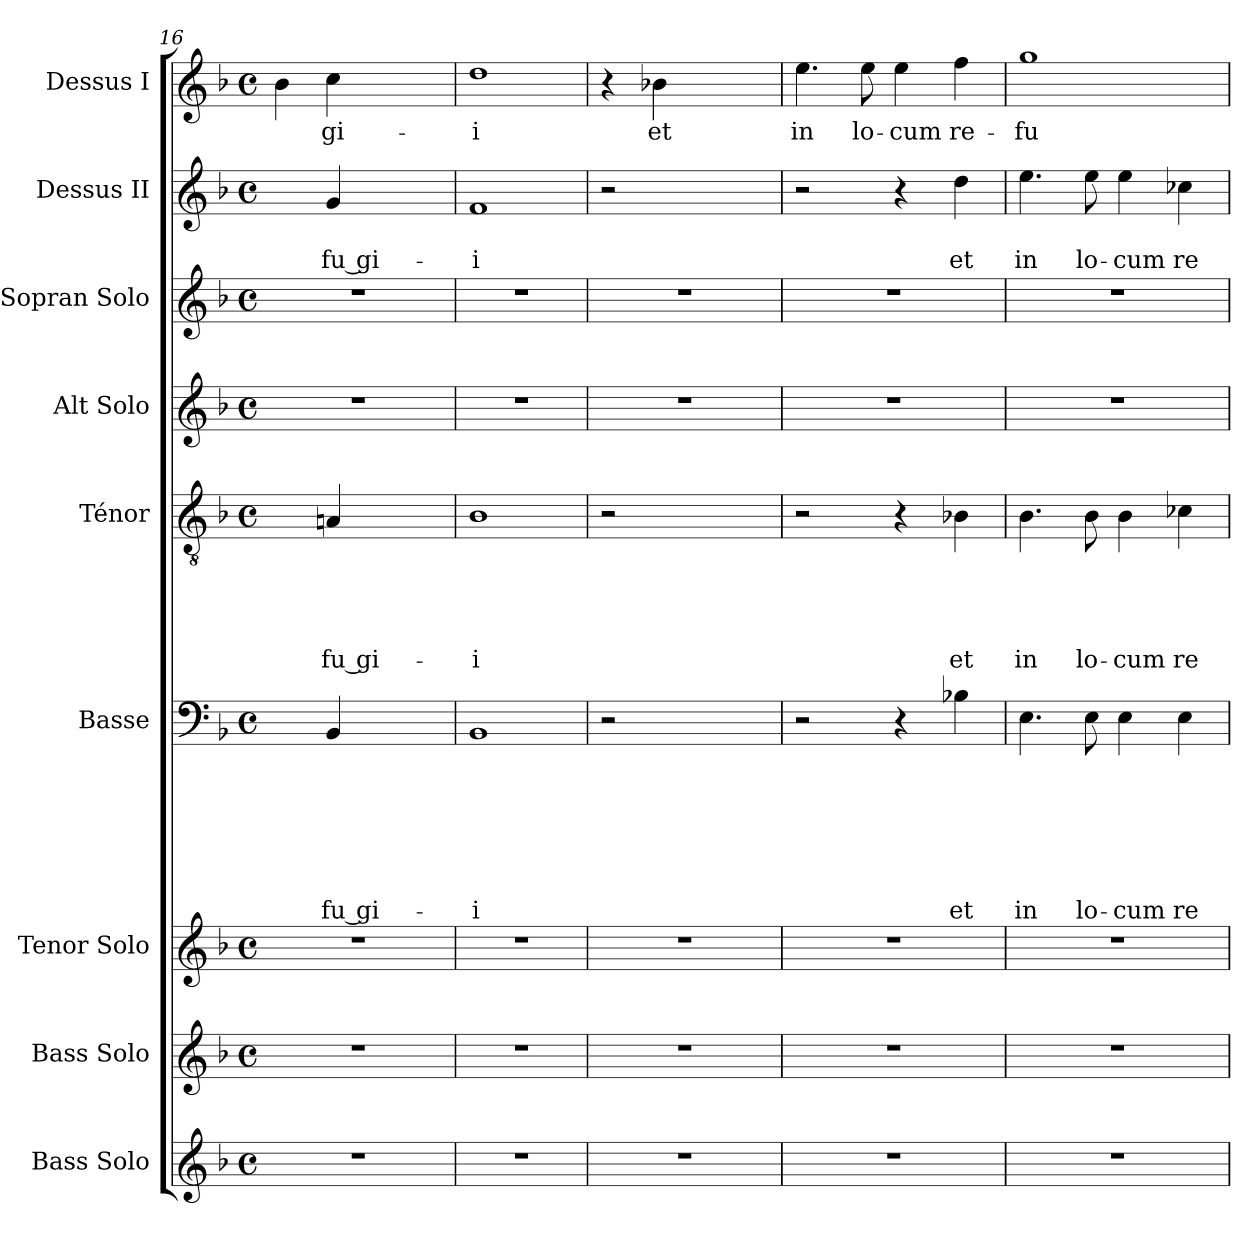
**kern	**kern	**kern	**kern	**text	**text	**text	**text	**text	**text	**text	**kern	**text	**text	**text	**text	**text	**kern	**kern	**kern	**text	**text	**kern	**text
*part9	*part8	*part7	*part6	*part6	*part6	*part6	*part6	*part6	*part6	*part6	*part5	*part5	*part5	*part5	*part5	*part5	*part4	*part3	*part2	*part2	*part2	*part1	*part1
*staff9	*staff8	*staff7	*staff6	*staff6	*staff6	*staff6	*staff6	*staff6	*staff6	*staff6	*staff5	*staff5	*staff5	*staff5	*staff5	*staff5	*staff4	*staff3	*staff2	*staff2	*staff2	*staff1	*staff1
*I"Bass Solo	*I"Bass Solo	*I"Tenor Solo	*I"Basse	*	*	*	*	*	*	*	*I"Ténor	*	*	*	*	*	*I"Alt Solo	*I"Sopran Solo	*I"Dessus II	*	*	*I"Dessus I	*
*	*	*	*I'Basse	*	*	*	*	*	*	*	*	*	*	*	*	*	*	*	*I'Dessus II	*	*	*I'Dessus I	*
*clefG2	*clefG2	*clefG2	*clefF4	*	*	*	*	*	*	*	*clefGv2	*	*	*	*	*	*clefG2	*clefG2	*clefG2	*	*	*clefG2	*
*ITrd7c12	*	*	*	*	*	*	*	*	*	*	*	*	*	*	*	*	*	*	*	*	*	*	*
*k[b-]	*k[b-]	*k[b-]	*k[b-]	*	*	*	*	*	*	*	*k[b-]	*	*	*	*	*	*k[b-]	*k[b-]	*k[b-]	*	*	*k[b-]	*
*F:	*F:	*F:	*F:	*	*	*	*	*	*	*	*F:	*	*	*	*	*	*F:	*F:	*F:	*	*	*F:	*
*M4/4	*M4/4	*M4/4	*M4/4	*	*	*	*	*	*	*	*M4/4	*	*	*	*	*	*M4/4	*M4/4	*M4/4	*	*	*M4/4	*
*met(c)	*met(c)	*met(c)	*met(c)	*	*	*	*	*	*	*	*met(c)	*	*	*	*	*	*met(c)	*met(c)	*met(c)	*	*	*met(c)	*
=16	=16	=16	=16	=16	=16	=16	=16	=16	=16	=16	=16	=16	=16	=16	=16	=16	=16	=16	=16	=16	=16	=16	=16
1r	1r	1r	4ryy	.	.	.	.	.	.	.	4ryy	.	.	.	.	.	1r	1r	4ryy	.	.	4b-\	.
!	!	!	!	!	!	!	!	!	!	!LO:LY:b:rj	!	!	!	!	!	!LO:LY:b:rj	!	!	!	!	!LO:LY:b:rj	!	!LO:LY:b
.	.	.	4BB-/	.	.	.	.	.	.	-fu gi-	4An/	.	.	.	.	-fu gi-	.	.	4g/	.	-fu gi-	4cc\	-gi-
.	.	.	2ryy	.	.	.	.	.	.	.	2ryy	.	.	.	.	.	.	.	2ryy	.	.	2ryy	.
=17	=17	=17	=17	=17	=17	=17	=17	=17	=17	=17	=17	=17	=17	=17	=17	=17	=17	=17	=17	=17	=17	=17	=17
!	!	!	!	!	!	!	!	!	!	!LO:LY:b:rj	!	!	!	!	!	!LO:LY:b:rj	!	!	!	!	!LO:LY:b:rj	!	!LO:LY:b:rj
1r	1r	1r	1BB-	.	.	.	.	.	.	-i	1B-	.	.	.	.	-i	1r	1r	1f	.	-i	1dd	-i
=18	=18	=18	=18	=18	=18	=18	=18	=18	=18	=18	=18	=18	=18	=18	=18	=18	=18	=18	=18	=18	=18	=18	=18
1r	1r	1r	2r	.	.	.	.	.	.	.	2r	.	.	.	.	.	1r	1r	2r	.	.	4r	.
!	!	!	!	!	!	!	!	!	!	!	!	!	!	!	!	!	!	!	!	!	!	!	!LO:LY:b
.	.	.	.	.	.	.	.	.	.	.	.	.	.	.	.	.	.	.	.	.	.	4b-X\	et
.	.	.	2ryy	.	.	.	.	.	.	.	2ryy	.	.	.	.	.	.	.	2ryy	.	.	2ryy	.
=19	=19	=19	=19	=19	=19	=19	=19	=19	=19	=19	=19	=19	=19	=19	=19	=19	=19	=19	=19	=19	=19	=19	=19
!	!	!	!	!	!	!	!	!	!	!	!	!	!	!	!	!	!	!	!	!	!	!	!LO:LY:b
1r	1r	1r	2r	.	.	.	.	.	.	.	2r	.	.	.	.	.	1r	1r	2r	.	.	4.ee\	in
!	!	!	!	!	!	!	!	!	!	!	!	!	!	!	!	!	!	!	!	!	!	!	!LO:LY:b
.	.	.	.	.	.	.	.	.	.	.	.	.	.	.	.	.	.	.	.	.	.	8ee\	lo-
!	!	!	!	!	!	!	!	!	!	!	!	!	!	!	!	!	!	!	!	!	!	!	!LO:LY:b
.	.	.	4r	.	.	.	.	.	.	.	4r	.	.	.	.	.	.	.	4r	.	.	4ee\	-cum
!	!	!	!	!	!	!	!	!	!	!LO:LY:b	!	!	!	!	!	!LO:LY:b	!	!	!	!	!LO:LY:b	!	!LO:LY:b
.	.	.	4B-X\	.	.	.	.	.	.	et	4B-X\	.	.	.	.	et	.	.	4dd\	.	et	4ff\	re-
!!LO:LB:g=z
=20	=20	=20	=20	=20	=20	=20	=20	=20	=20	=20	=20	=20	=20	=20	=20	=20	=20	=20	=20	=20	=20	=20	=20
!	!	!	!	!	!	!	!	!	!	!LO:LY:b	!	!	!	!	!	!LO:LY:b	!	!	!	!	!LO:LY:b	!	!LO:LY:b
1r	1r	1r	4.E\	.	.	.	.	.	.	in	4.B-\	.	.	.	.	in	1r	1r	4.ee\	.	in	1gg	-fu-
!	!	!	!	!	!	!	!	!	!	!LO:LY:b	!	!	!	!	!	!LO:LY:b	!	!	!	!	!LO:LY:b	!	!
.	.	.	8E\	.	.	.	.	.	.	lo-	8B-\	.	.	.	.	lo-	.	.	8ee\	.	lo-	.	.
!	!	!	!	!	!	!	!	!	!	!LO:LY:b	!	!	!	!	!	!LO:LY:b	!	!	!	!	!LO:LY:b	!	!
.	.	.	4E\	.	.	.	.	.	.	-cum	4B-\	.	.	.	.	-cum	.	.	4ee\	.	-cum	.	.
!	!	!	!	!	!	!	!	!	!	!LO:LY:b	!	!	!	!	!	!LO:LY:b	!	!	!	!	!LO:LY:b	!	!
.	.	.	4E\	.	.	.	.	.	.	re-	4c-X\	.	.	.	.	re-	.	.	4cc-X\	.	re-	.	.
=	=	=	=	=	=	=	=	=	=	=	=	=	=	=	=	=	=	=	=	=	=	=	=
*-	*-	*-	*-	*-	*-	*-	*-	*-	*-	*-	*-	*-	*-	*-	*-	*-	*-	*-	*-	*-	*-	*-	*-
